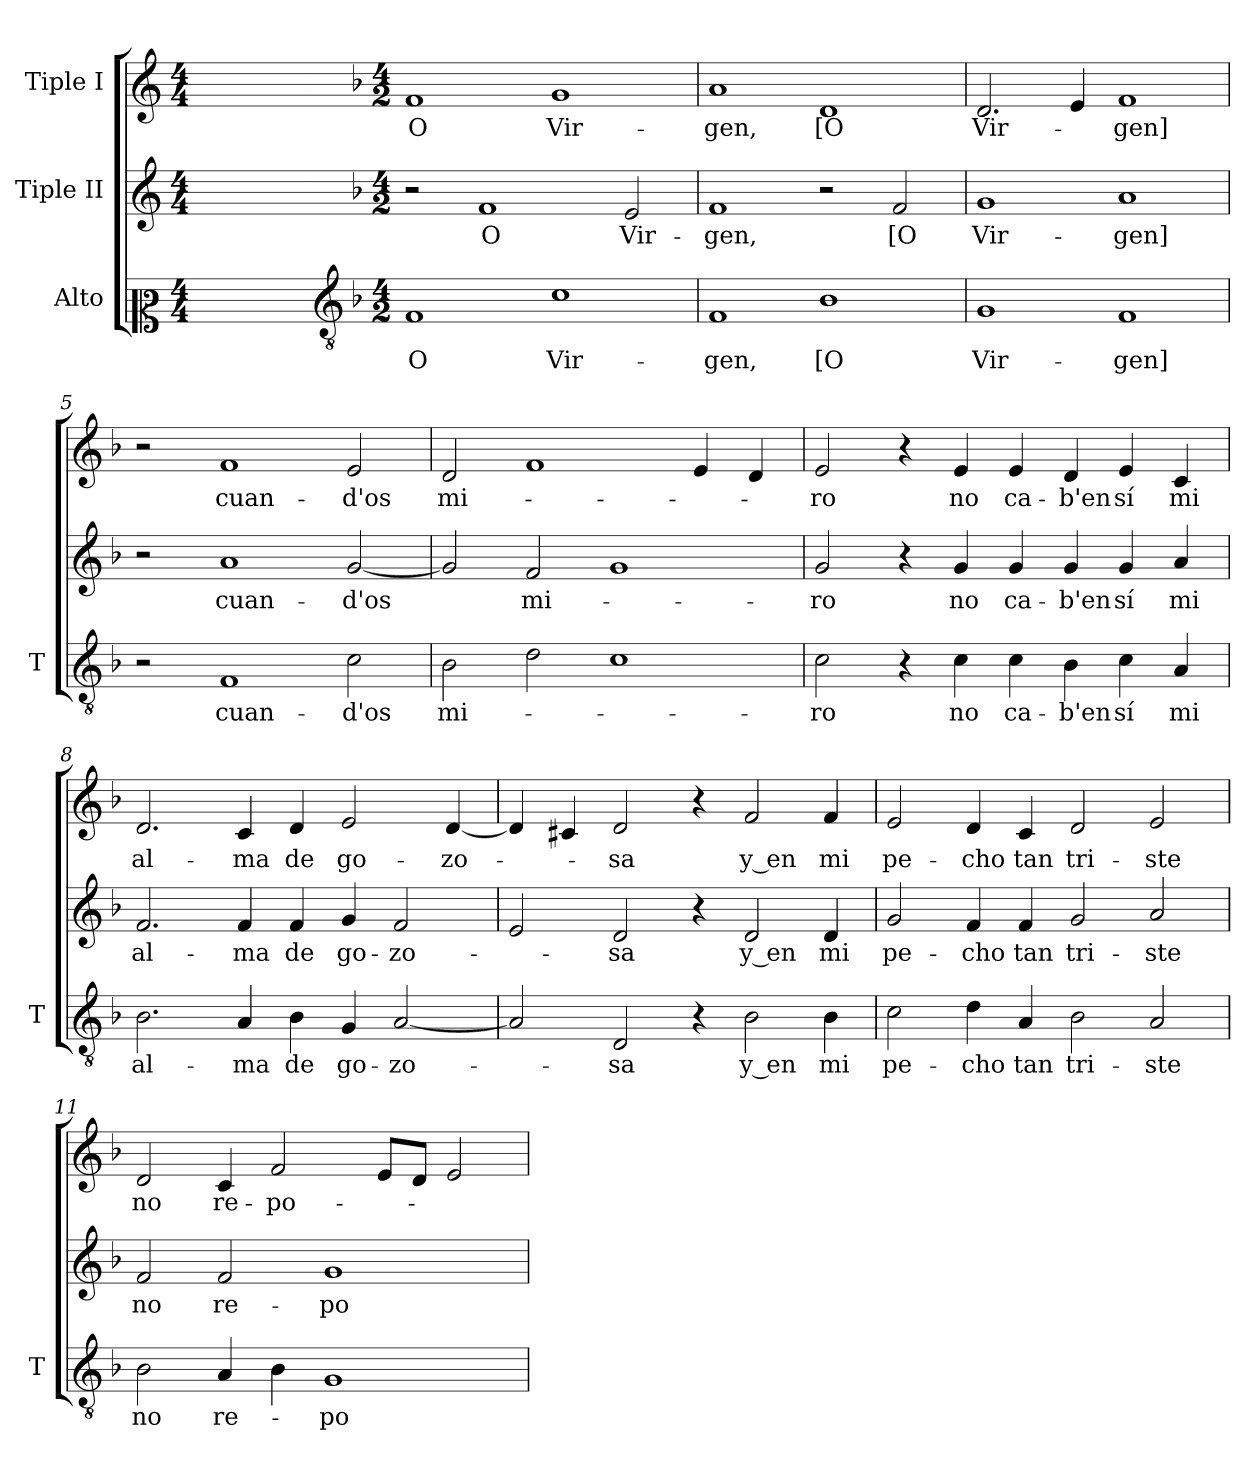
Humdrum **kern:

**kern	**text	**kern	**text	**kern	**text
*part3	*part3	*part2	*part2	*part1	*part1
*staff3	*staff3	*staff2	*staff2	*staff1	*staff1
*I"Alto	*	*I"Tiple II	*	*I"Tiple I	*
*I'T	*	*	*	*	*
*clefC2	*	*clefG2	*	*clefG2	*
*ITrd7c12	*	*	*	*	*
*k[]	*	*k[]	*	*k[]	*
*C:	*	*C:	*	*C:	*
*M4/4	*	*M4/4	*	*M4/4	*
=1	=1	=1	=1	=1	=1
1ryy	.	1ryy	.	1ryy	.
=2-	=2-	=2-	=2-	=2-	=2-
*clefGv2	*	*	*	*	*
*k[b-]	*	*k[b-]	*	*k[b-]	*
*F:	*	*F:	*	*F:	*
*M4/2	*	*M4/2	*	*M4/2	*
!	!LO:LY:b	!	!	!	!LO:LY:b
1FF	O	2r	.	1f	O
!	!	!	!LO:LY:b	!	!
.	.	1f	O	.	.
!	!LO:LY:b	!	!	!	!LO:LY:b
1C	Vir-	.	.	1g	Vir-
!	!	!	!LO:LY:b	!	!
.	.	2e/	Vir-	.	.
=3	=3	=3	=3	=3	=3
!	!LO:LY:b	!	!LO:LY:b	!	!LO:LY:b
1FF	-gen,	1f	-gen,	1a	-gen,
!	!LO:LY:b	!	!	!	!LO:LY:b
1BB-	[O	2r	.	1d	[O
!	!	!	!LO:LY:b	!	!
.	.	2f/	[O	.	.
=4	=4	=4	=4	=4	=4
!	!LO:LY:b	!	!LO:LY:b	!	!LO:LY:b
1GG	Vir-	1g	Vir-	2.d/	Vir-
.	.	.	.	4e/	.
!	!LO:LY:b	!	!LO:LY:b	!	!LO:LY:b
1FF	-gen]	1a	-gen]	1f	-gen]
!!LO:LB:g=z
=5	=5	=5	=5	=5	=5
2r	.	2r	.	2r	.
!	!LO:LY:b	!	!LO:LY:b	!	!LO:LY:b
1FF	cuan-	1a	cuan-	1f	cuan-
!	!LO:LY:b	!	!LO:LY:b	!	!LO:LY:b
2C\	-d'os	[<2g/	-d'os	2e/	-d'os
=6	=6	=6	=6	=6	=6
!	!LO:LY:b	!	!	!	!LO:LY:b
2BB-\	mi-	2g/]	.	2d/	mi-
!	!	!	!LO:LY:b	!	!
2D\	.	2f/	mi-	1f	.
1C	.	1g	.	.	.
.	.	.	.	4e/	.
.	.	.	.	4d/	.
=7	=7	=7	=7	=7	=7
!	!LO:LY:b	!	!LO:LY:b	!	!LO:LY:b
2C\	-ro	2g/	-ro	2e/	-ro
4r	.	4r	.	4r	.
!	!LO:LY:b	!	!LO:LY:b	!	!LO:LY:b
4C\	no	4g/	no	4e/	no
!	!LO:LY:b	!	!LO:LY:b	!	!LO:LY:b
4C\	ca-	4g/	ca-	4e/	ca-
!	!LO:LY:b	!	!LO:LY:b	!	!LO:LY:b
4BB-\	-b'en	4g/	-b'en	4d/	-b'en
!	!LO:LY:b	!	!LO:LY:b	!	!LO:LY:b
4C\	sí	4g/	sí	4e/	sí
!	!LO:LY:b	!	!LO:LY:b	!	!LO:LY:b
4AA/	mi	4a/	mi	4c/	mi
=8	=8	=8	=8	=8	=8
!	!LO:LY:b	!	!LO:LY:b	!	!LO:LY:b
2.BB-\	al-	2.f/	al-	2.d/	al-
!	!LO:LY:b	!	!LO:LY:b	!	!LO:LY:b
4AA/	-ma	4f/	-ma	4c/	-ma
!	!LO:LY:b	!	!LO:LY:b	!	!LO:LY:b
4BB-\	de	4f/	de	4d/	de
!	!LO:LY:b	!	!LO:LY:b	!	!LO:LY:b
4GG/	go-	4g/	go-	2e/	go-
!	!LO:LY:b	!	!LO:LY:b	!	!
[<2AA/	-zo-	2f/	-zo-	.	.
!	!	!	!	!	!LO:LY:b
.	.	.	.	[<4d/	-zo-
!!LO:LB:g=z
=9	=9	=9	=9	=9	=9
2AA/]	.	2e/	.	4d/]	.
.	.	.	.	4c#X/	.
!	!LO:LY:b	!	!LO:LY:b	!	!LO:LY:b
2DD/	-sa	2d/	-sa	2d/	-sa
4r	.	4r	.	4r	.
!	!LO:LY:b	!	!LO:LY:b	!	!LO:LY:b
2BB-\	y en	2d/	y en	2f/	y en
!	!LO:LY:b	!	!LO:LY:b	!	!LO:LY:b
4BB-\	mi	4d/	mi	4f/	mi
=10	=10	=10	=10	=10	=10
!	!LO:LY:b	!	!LO:LY:b	!	!LO:LY:b
2C\	pe-	2g/	pe-	2e/	pe-
!	!LO:LY:b	!	!LO:LY:b	!	!LO:LY:b
4D\	-cho	4f/	-cho	4d/	-cho
!	!LO:LY:b	!	!LO:LY:b	!	!LO:LY:b
4AA/	tan	4f/	tan	4c/	tan
!	!LO:LY:b	!	!LO:LY:b	!	!LO:LY:b
2BB-\	tri-	2g/	tri-	2d/	tri-
!	!LO:LY:b	!	!LO:LY:b	!	!LO:LY:b
2AA/	-ste	2a/	-ste	2e/	-ste
=11	=11	=11	=11	=11	=11
!	!LO:LY:b	!	!LO:LY:b	!	!LO:LY:b
2BB-\	no	2f/	no	2d/	no
!	!LO:LY:b	!	!LO:LY:b	!	!LO:LY:b
4AA/	re-	2f/	re-	4c/	re-
!	!	!	!	!	!LO:LY:b
4BB-\	.	.	.	2f/	-po-
!	!LO:LY:b	!	!LO:LY:b	!	!
1GG	-po-	1g	-po-	.	.
.	.	.	.	8e/L	.
.	.	.	.	8d/J	.
.	.	.	.	2e/	.
=	=	=	=	=	=
*-	*-	*-	*-	*-	*-
